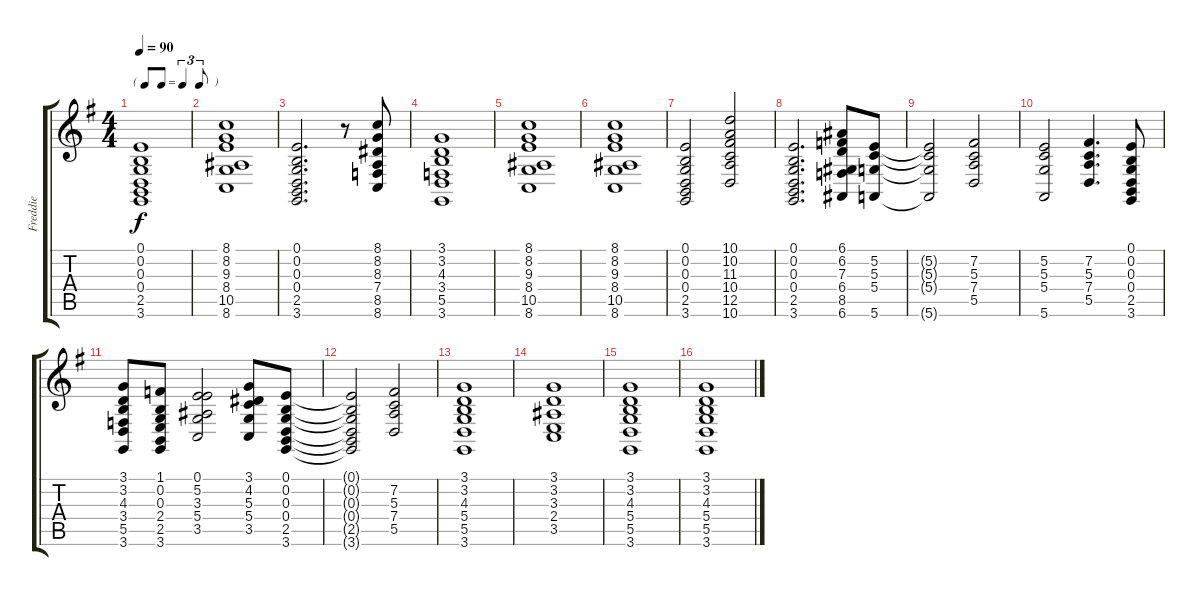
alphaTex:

\track ("Freddie" "Freddie") {instrument acousticgrandpiano}
\staff {score tabs}
\tuning (E4 B3 G3 D3 A2 E2) {hide}
\ts (4 4)
\tf triplet8th
\tempo 90
\clef g2
\ks g
(0.1 0.2 0.3 0.4 2.5 3.6).1{dy f} |
(8.1 8.2 9.3 8.4 10.5 8.6).1 |
(0.1 0.2 0.3 0.4 2.5 3.6).2{d} r.8 (8.1 8.2 8.3 7.4 8.5 8.6).8 |
(3.1 3.2 4.3 3.4 5.5 3.6).1 |
(8.1 8.2 9.3 8.4 10.5 8.6).1 |
(8.1 8.2 9.3 8.4 10.5 8.6).1 |
(0.1 0.2 0.3 0.4 2.5 3.6).2 (10.1 10.2 11.3 10.4 12.5 10.6).2 |
(0.1 0.2 0.3 0.4 2.5 3.6).2{d} (6.1 6.2 7.3 6.4 8.5 6.6).8 (5.2 5.3 5.4 5.6).8 |
(5.2{t} 5.3{t} 5.4{t} 5.6{t}).2 (7.2 5.3 7.4 5.5).2 |
(5.2 5.3 5.4 5.6).2 (7.2 5.3 7.4 5.5).4{d} (0.1 0.2 0.3 0.4 2.5 3.6).8 |
(3.1 3.2 4.3 3.4 5.5 3.6).8 (1.1 0.2 0.3 2.4 2.5 3.6).8 (0.1 5.2 3.3 5.4 3.5).2 (3.1 4.2 5.3 5.4 3.5).8 (0.1 0.2 0.3 0.4 2.5 3.6).8 |
(0.1{t} 0.2{t} 0.3{t} 0.4{t} 2.5{t} 3.6{t}).2 (7.2 5.3 7.4 5.5).2 |
(3.1 3.2 4.3 5.4 5.5 3.6).1 |
(3.1 3.2 3.3 2.4 3.5).1 |
(3.1 3.2 4.3 5.4 5.5 3.6).1 |
(3.1 3.2 4.3 5.4 5.5 3.6).1
